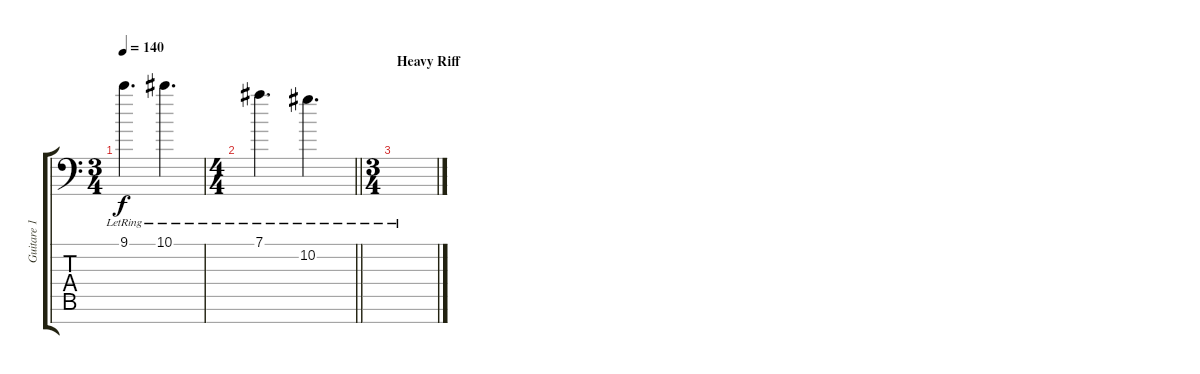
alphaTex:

\track ("Guitare 1" "Guitare 1") {instrument electricguitarjazz}
\staff {score tabs}
\tuning (Eb4 Bb3 Gb3 Db3 Ab2 Db2 Bb1) {hide}
\ts (3 4)
\tempo 140
\clef f4
\ks c
9.1{lr}.4{d dy f} 10.1{lr}.4{d} |
\ts (4 4)
\barLineRight lightlight
7.1{lr}.4{d} 10.2{lr}.4{d} |
\ts (3 4)
\section ("" "Heavy Riff")
